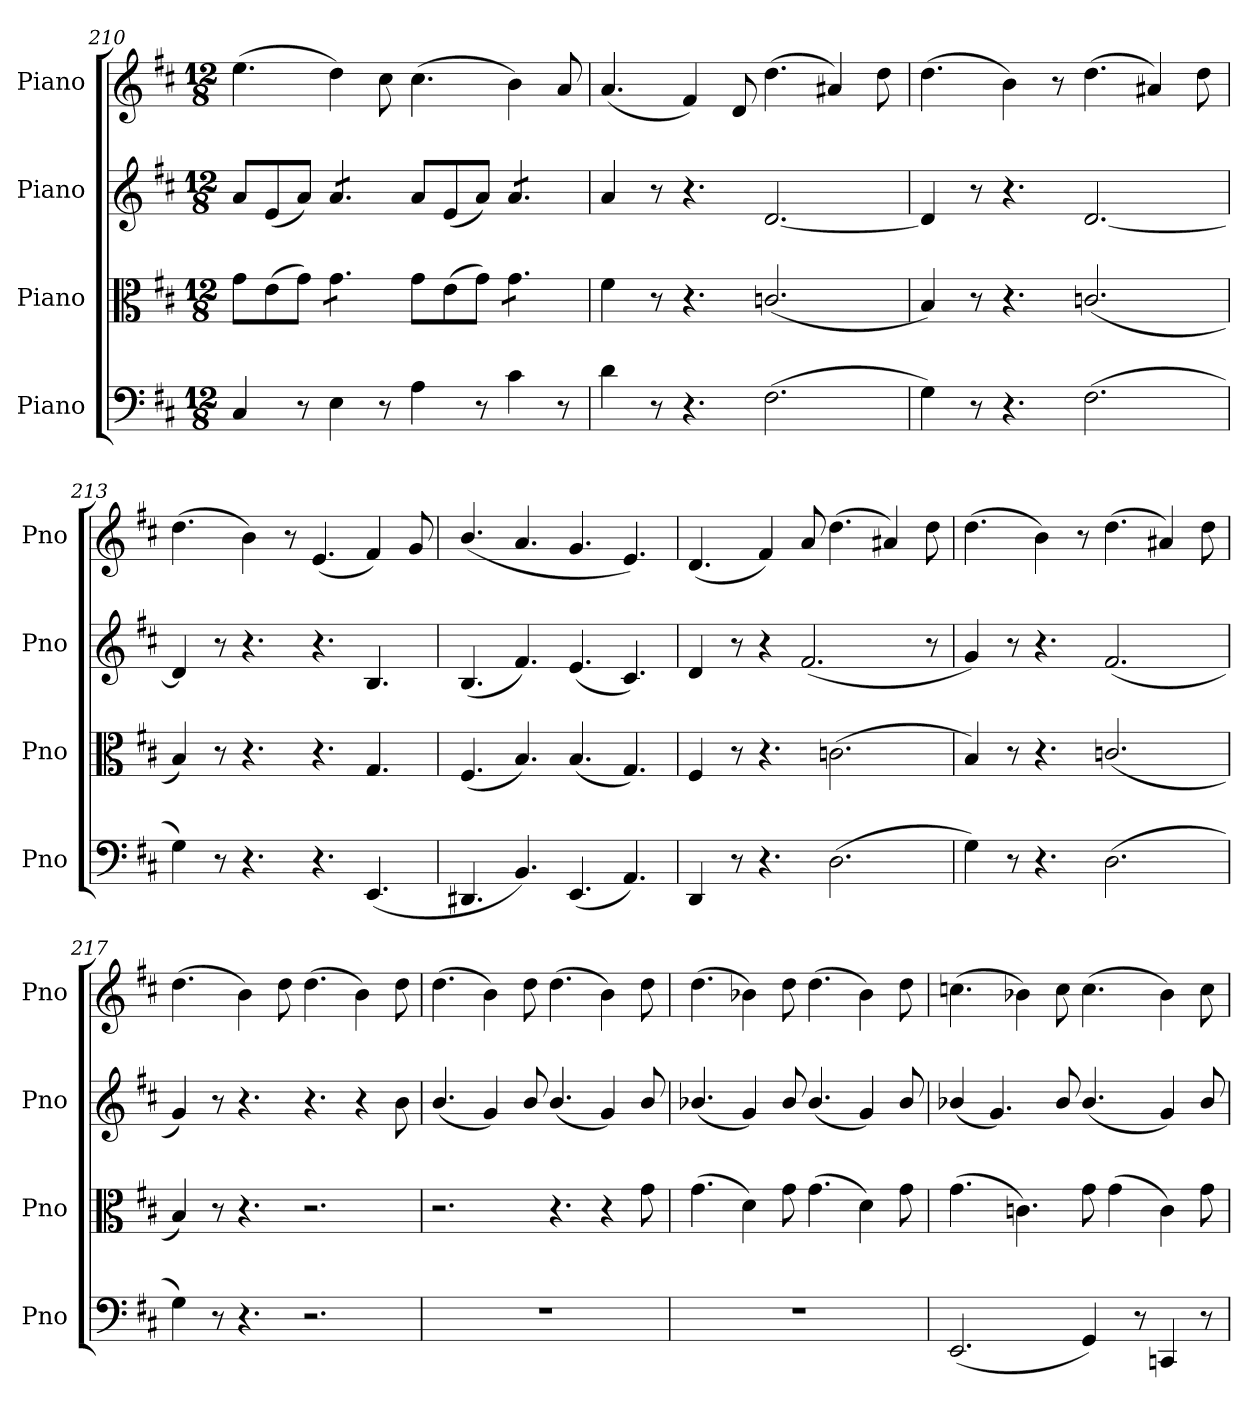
**kern	**kern	**kern	**kern
*part4	*part3	*part2	*part1
*staff4	*staff3	*staff2	*staff1
*I"Piano	*I"Piano	*I"Piano	*I"Piano
*I'Pno	*I'Pno	*I'Pno	*I'Pno
*clefF4	*clefC3	*clefG2	*clefG2
*k[f#c#]	*k[f#c#]	*k[f#c#]	*k[f#c#]
*M12/8	*M12/8	*M12/8	*M12/8
=210	=210	=210	=210
4C#/	8g\L	8a/L	(4.ee\
.	(8e\	(8e/	.
8r	8g\J)	8a/J)	.
*	*tremolo	*	*
*	*	*tremolo	*
4E\	8g\L	8a/L	4dd\)
.	8g\	8a/	.
8r	8g\J	8a/J	8cc#\
*	*	*Xtremolo	*
*	*Xtremolo	*	*
4A\	8g\L	8a/L	(4.cc#\
.	(8e\	(8e/	.
8r	8g\J)	8a/J)	.
*	*tremolo	*	*
*	*	*tremolo	*
4c#\	8g\L	8a/L	4b\)
.	8g\	8a/	.
8r	8g\J	8a/J	8a/
*	*	*Xtremolo	*
*	*Xtremolo	*	*
=211	=211	=211	=211
4d\	4f#\	4a/	(4.a/
8r	8r	8r	.
4.r	4.r	4.r	4f#/)
.	.	.	8d/
(2.F#\	(2.cn/	[2.d/	(4.dd\
.	.	.	4a#X/)
.	.	.	8dd\
=212	=212	=212	=212
4G\)	4B/)	4d/]	(4.dd\
8r	8r	8r	.
4.r	4.r	4.r	4b\)
.	.	.	8r
(2.F#\	(2.cn/	[2.d/	(4.dd\
.	.	.	4a#X/)
.	.	.	8dd\
=213	=213	=213	=213
4G\)	4B/)	4d/]	(4.dd\
8r	8r	8r	.
4.r	4.r	4.r	4b\)
.	.	.	8r
4.r	4.r	4.r	(4.e/
(4.EE/	4.G/	4.B/	4f#/)
.	.	.	8g/
=214	=214	=214	=214
4.DD#X/	(4.F#/	(4.B/	(4.b/
4.BB/)	4.B/)	4.f#/)	4.a/
(4.EE/	(4.B/	(4.e/	4.g/
4.AA/)	4.G/)	4.c#/)	4.e/)
!!LO:LB:g=z
=215	=215	=215	=215
4DD/	4F#/	4d/	(4.d/
8r	8r	8r	.
4.r	4.r	4r	4f#/)
.	.	(2.f#/	8a/
(2.D\	(2.cn\	.	(4.dd\
.	.	.	4a#X/)
.	.	8r	8dd\
=216	=216	=216	=216
4G\)	4B/)	4g/)	(4.dd\
8r	8r	8r	.
4.r	4.r	4.r	4b\)
.	.	.	8r
(2.D\	(2.cn/	(2.f#/	(4.dd\
.	.	.	4a#X/)
.	.	.	8dd\
=217	=217	=217	=217
4G\)	4B/)	4g/)	(4.dd\
8r	8r	8r	.
4.r	4.r	4.r	4b\)
.	.	.	8dd\
2.r	2.r	4.r	(4.dd\
.	.	4r	4b\)
.	.	8b\	8dd\
=218	=218	=218	=218
1.r	2.r	(4.b/	(4.dd\
.	.	4g/)	4b\)
.	.	8b/	8dd\
.	4.r	(4.b/	(4.dd\
.	4r	4g/)	4b\)
.	8g\	8b/	8dd\
=219	=219	=219	=219
1.r	(4.g\	(4.b-X/	(4.dd\
.	4d\)	4g/)	4b-X\)
.	8g\	8b-/	8dd\
.	(4.g\	(4.b-/	(4.dd\
.	4d\)	4g/)	4b-\)
.	8g\	8b-/	8dd\
=220	=220	=220	=220
(2.EE/	(4.g\	(4b-X/	(4.ccn\
.	.	4.g/)	.
.	4.cn\)	.	4b-X\)
.	.	8b-/	8cc\
4GG/)	8g\	(4.b-/	(4.cc\
.	(4g\	.	.
8r	.	.	.
4CCn/	4c\)	4g/)	4b-\)
8r	8g\	8b-/	8cc\
=	=	=	=
*-	*-	*-	*-
